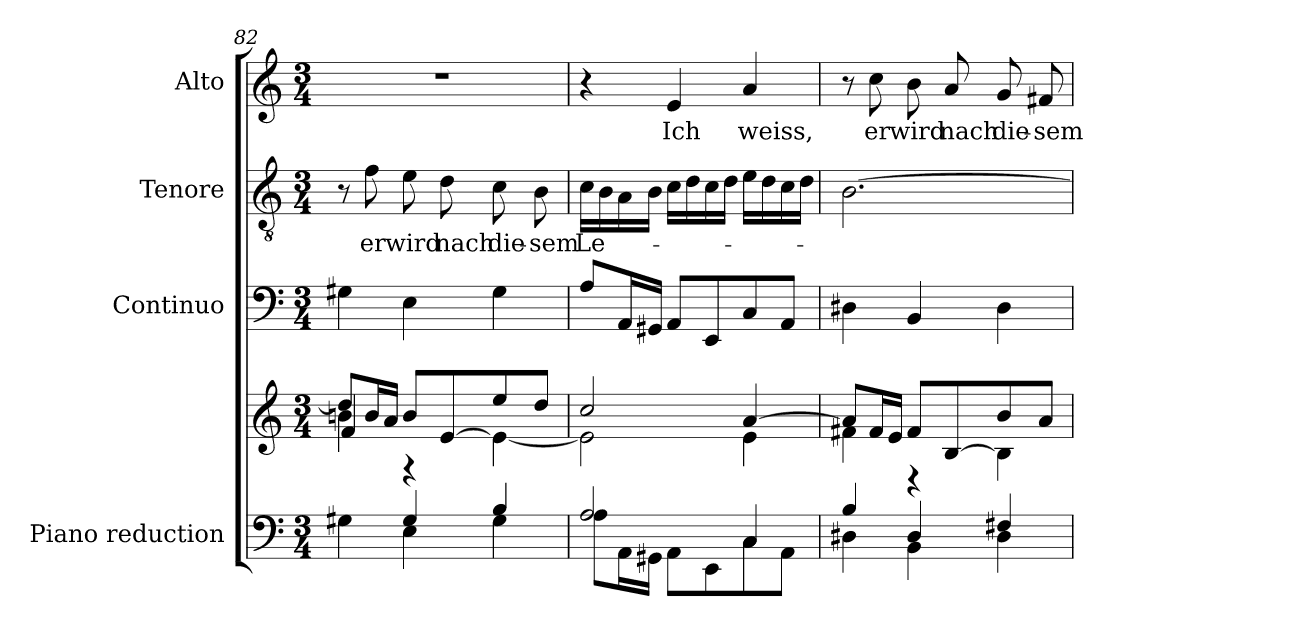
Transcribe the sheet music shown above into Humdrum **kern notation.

**kern	**kern	**kern	**kern	**text	**kern	**text
*part4	*part4	*part3	*part2	*part2	*part1	*part1
*staff5	*staff4	*staff3	*staff2	*staff2	*staff1	*staff1
*I"Piano reduction	*	*I"Continuo	*I"Tenore	*	*I"Alto	*
*I'Pno	*	*	*	*	*	*
*clefF4	*clefG2	*clefF4	*clefGv2	*	*clefG2	*
*k[]	*k[]	*k[]	*k[]	*	*k[]	*
*M3/4	*M3/4	*M3/4	*M3/4	*	*M3/4	*
=82	=82	=82	=82	=82	=82	=82
*^	*^	*	*	*	*	*
*	*	*	*^	*	*	*	*	*
4ryy	4G#X\	8dd/L]	4bn\	4f/	4G#X\	8r	.	2.r	.
!	!	!	!	!	!	!	!LO:LY:b	!	!
.	.	16b/L	.	.	.	8f\	er	.	.
.	.	16a/JJ	.	.	.	.	.	.	.
!	!	!	!	!	!	!	!LO:LY:b	!	!
4G#/	4E\	8b/L	4r	2ryy	4E\	8e\	wird	.	.
!	!	!	!	!	!	!	!LO:LY:b	!	!
.	.	[<8e/	.	.	.	8d\	nach	.	.
!	!	!	!	!	!	!	!LO:LY:b	!	!
4B/	4G#\	8ee/	4e\_	.	4G#\	8c\	die-	.	.
!	!	!	!	!	!	!	!LO:LY:b	!	!
.	.	8dd/J	.	.	.	8B\	-sem	.	.
*	*	*	*v	*v	*	*	*	*	*
=83	=83	=83	=83	=83	=83	=83	=83	=83
!	!	!	!	!	!	!LO:LY:b	!	!
2A/	8A\L	2cc/	2e\]	8A/L	16c\LL	Le-	4r	.
.	.	.	.	.	16B\	.	.	.
.	16AA\L	.	.	16AA/L	16A\	.	.	.
.	16GG#X\JJ	.	.	16GG#X/JJ	16B\JJ	.	.	.
!	!	!	!	!	!	!	!	!LO:LY:b
.	8AA\L	.	.	8AA/L	16c\LL	.	4e/	Ich
.	.	.	.	.	16d\	.	.	.
.	8EE\	.	.	8EE/	16c\	.	.	.
.	.	.	.	.	16d\JJ	.	.	.
!	!	!	!	!	!	!	!	!LO:LY:b
4C/	8C\	[4a/	4e\	8C/	16e\LL	.	4a/	weiss,
.	.	.	.	.	16d\	.	.	.
.	8AA\J	.	.	8AA/J	16c\	.	.	.
.	.	.	.	.	16d\JJ	.	.	.
=84	=84	=84	=84	=84	=84	=84	=84	=84
4B/	4D#X\	8a/L]	4f#X\	4D#X\	[2.B\	.	8r	.
!	!	!	!	!	!	!	!	!LO:LY:b
.	.	16f#/L	.	.	.	.	8cc\	er
.	.	16e/JJ	.	.	.	.	.	.
!	!	!	!	!	!	!	!	!LO:LY:b
4D#/	4BB\	8f#/L	4r	4BB/	.	.	8b\	wird
!	!	!	!	!	!	!	!	!LO:LY:b
.	.	[<8B/	.	.	.	.	8a/	nach
!	!	!	!	!	!	!	!	!LO:LY:b
4F#X/	4D#\	8b/	4B\]	4D#\	.	.	8g/	die-
!	!	!	!	!	!	!	!	!LO:LY:b
.	.	8a/J	.	.	.	.	8f#X/	-sem
*v	*v	*	*	*	*	*	*	*
*	*v	*v	*	*	*	*	*
=	=	=	=	=	=	=
*-	*-	*-	*-	*-	*-	*-
